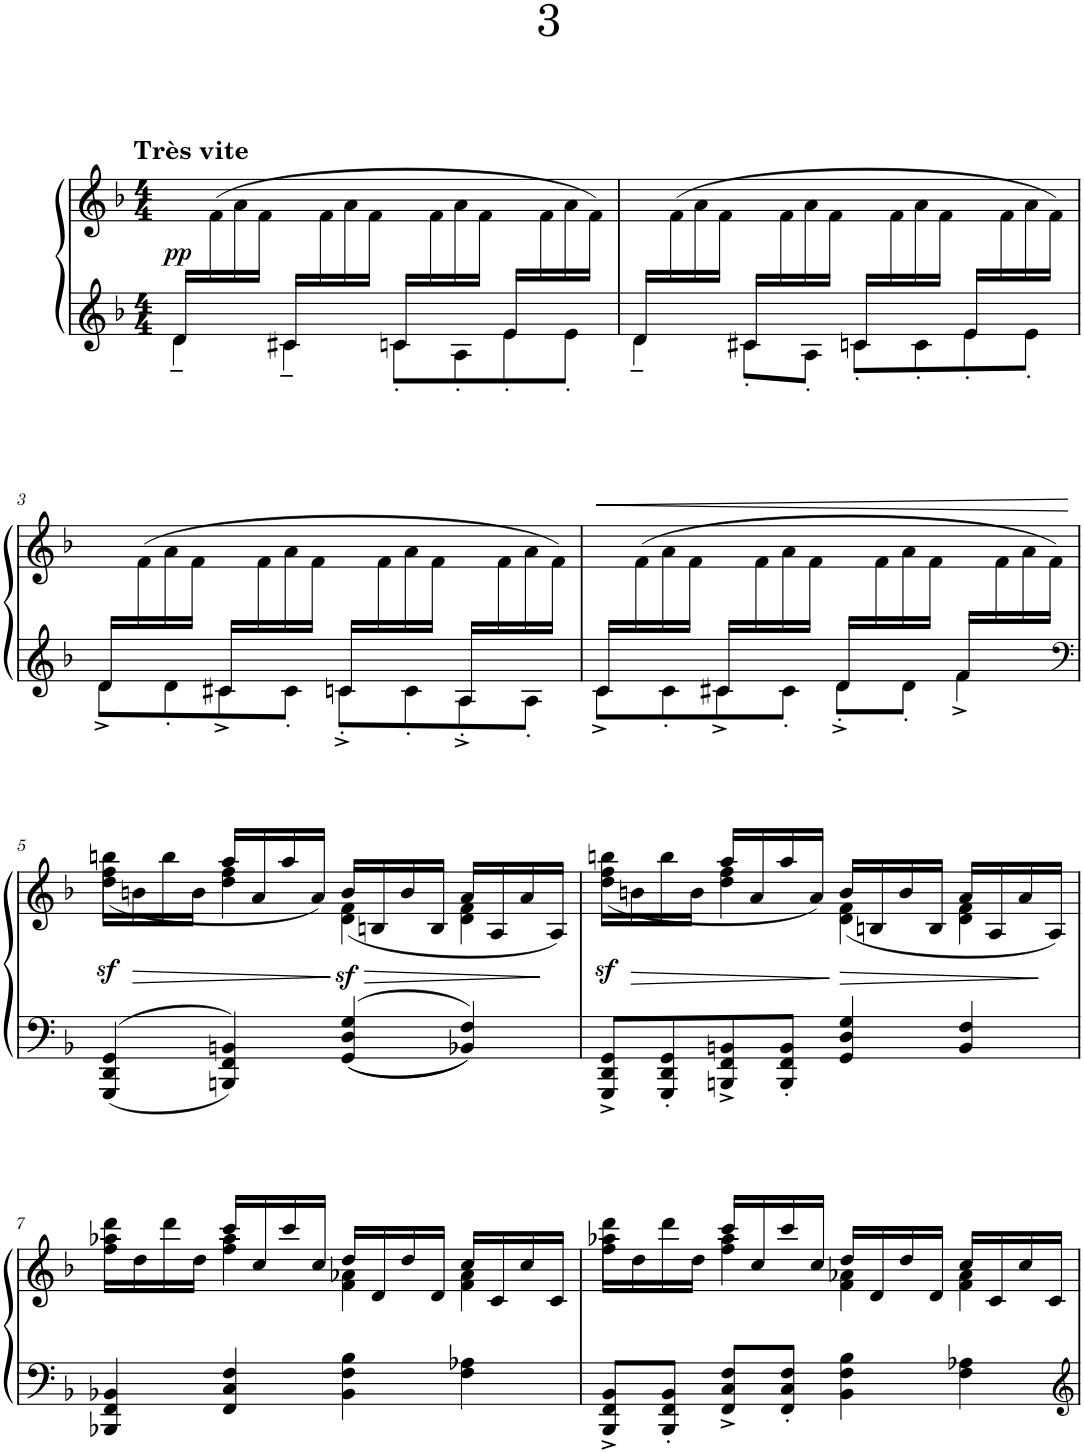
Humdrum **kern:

**kern	**kern	**dynam
*part1	*part1	*part1
*staff2	*staff1	*staff1/2
*I"Piano	*	*
*I'Pno.	*	*
*clefG2	*clefG2	*
*k[b-]	*k[b-]	*
*M4/4	*M4/4	*
=1	=1	=1
*^	*	*
!	!	!LO:TX:a:B:t=Très vite	!
!	!	!	!LO:DY:b
16d/LL	4d~<\	16ryy	pp
8.ryy	.	(16f\	.
.	.	16a\	.
.	.	16f\JJ	.
16c#X/LL	4c#~<\	16ryy	.
8.ryy	.	16f\	.
.	.	16a\	.
.	.	16f\JJ	.
16cn/LL	8c'<\L	16ryy	.
8.ryy	.	16f\	.
.	8A'<\	16a\	.
.	.	16f\JJ	.
16e/LL	8e'<\	16ryy	.
8.ryy	.	16f\	.
.	8e'<\J	16a\	.
.	.	16f\JJ)	.
=2	=2	=2	=2
16d/LL	4d~<\	16ryy	.
8.ryy	.	(16f\	.
.	.	16a\	.
.	.	16f\JJ	.
16c#X/LL	8c#'<\L	16ryy	.
8.ryy	.	16f\	.
.	8A'<\J	16a\	.
.	.	16f\JJ	.
16cn/LL	8c'<\L	16ryy	.
8.ryy	.	16f\	.
.	8c'<\	16a\	.
.	.	16f\JJ	.
16e/LL	8e'<\	16ryy	.
8.ryy	.	16f\	.
.	8e'<\J	16a\	.
.	.	16f\JJ)	.
!!LO:LB:g=z
=3	=3	=3	=3
16d/LL	8d^<\L	16ryy	.
8.ryy	.	(16f\	.
.	8d'<\	16a\	.
.	.	16f\JJ	.
16c#X/LL	8c#^<\	16ryy	.
8.ryy	.	16f\	.
.	8c#'<\J	16a\	.
.	.	16f\JJ	.
16cn/LL	8c'<^<\L	16ryy	.
8.ryy	.	16f\	.
.	8c'<\	16a\	.
.	.	16f\JJ	.
16A/LL	8A'<^<\	16ryy	.
8.ryy	.	16f\	.
.	8A'<\J	16a\	.
.	.	16f\JJ)	.
=4	=4	=4	=4
!	!	!	!LO:HP:b=2
16c/LL	8c^<\L	16ryy	<
8.ryy	.	(16f\	.
.	8c'<\	16a\	.
.	.	16f\JJ	.
16c#X/LL	8c#^<\	16ryy	.
8.ryy	.	16f\	.
.	8c#'<\J	16a\	.
.	.	16f\JJ	.
16d/LL	8d'<^<\L	16ryy	.
8.ryy	.	16f\	.
.	8d'<\J	16a\	.
.	.	16f\JJ	.
16f/LL	4f^<\	16ryy	.
8.ryy	.	16f\	.
.	.	16a\	.
.	.	16f\JJ)	.
*v	*v	*	*
.	.	[
!!LO:LB:g=z
=5	=5	=5
*clefF4	*	*
*	*^	*
!	!	!	!LO:DY:b
4GGG/ 4DD/ 4GG/	(4dd\ 4ff\	16bbn\LL	sf
!	!	!	!LO:HP:b
.	.	16bn\	>
.	.	16bb\	.
.	.	16b\JJ	.
4BBBn/ 4FF/ 4BBn/	4dd\ 4ff\	16aa/LL	.
.	.	16a/	.
.	.	16aa/	.
.	.	16a/JJ)	.
!	!	!	!LO:HP:b
!	!	!	!LO:DY:n=1:b
4GG/ 4D/ 4G/	(4d\ 4f\	16b/LL	> sf
.	.	16Bn/	.
.	.	16b/	.
.	.	16B/JJ	.
4BB-X/ 4F/	4d\ 4f\	16a/LL	.
.	.	16A/	.
.	.	16a/	.
.	.	16A/JJ)	]
=6	=6	=6	=6
!	!	!	!LO:DY:b
8GGG/^ 8DD/^ 8GG/^L	(4dd\ 4ff\	16bbn\LL	sf
.	.	16bn\	.
8GGG/' 8DD/' 8GG/'	.	16bb\	.
.	.	16b\JJ	.
8BBBn/^ 8FF/^ 8BBn/^	4dd\ 4ff\	16aa/LL	.
.	.	16a/	.
8BBB/' 8FF/' 8BB/'J	.	16aa/	.
.	.	16a/JJ)	.
!	!	!	!LO:HP:n=1:b
4GG/ 4D/ 4G/	(4d\ 4f\	16b/LL	] >
.	.	16Bn/	.
.	.	16b/	.
.	.	16B/JJ	.
4BB/ 4F/	4d\ 4f\	16a/LL	.
.	.	16A/	.
.	.	16a/	.
.	.	16A/JJ)	]
!!LO:LB:g=z	!!
=7	=7	=7	=7
4BBB-X/ 4FF/ 4BB-X/	4ff\ 4aa-X\	16ddd\LL	.
.	.	16dd\	.
.	.	16ddd\	.
.	.	16dd\JJ	.
4FF/ 4C/ 4F/	4ff\ 4aa-\	16ccc/LL	.
.	.	16cc/	.
.	.	16ccc/	.
.	.	16cc/JJ	.
4BB-\ 4F\ 4B-\	4f\ 4a-X\	16dd/LL	.
.	.	16d/	.
.	.	16dd/	.
.	.	16d/JJ	.
4F\ 4A-X\	4f\ 4a-\	16cc/LL	.
.	.	16c/	.
.	.	16cc/	.
.	.	16c/JJ	.
=8	=8	=8	=8
8BBB-/^ 8FF/^ 8BB-/^L	4ff\ 4aa-X\	16ddd\LL	.
.	.	16dd\	.
8BBB-/' 8FF/' 8BB-/'J	.	16ddd\	.
.	.	16dd\JJ	.
8FF/^ 8C/^ 8F/^L	4ff\ 4aa-\	16ccc/LL	.
.	.	16cc/	.
8FF/' 8C/' 8F/'J	.	16ccc/	.
.	.	16cc/JJ	.
4BB-\ 4F\ 4B-\	4f\ 4a-X\	16dd/LL	.
.	.	16d/	.
.	.	16dd/	.
.	.	16d/JJ	.
4F\ 4A-X\	4f\ 4a-\	16cc/LL	.
.	.	16c/	.
.	.	16cc/	.
.	.	16c/JJ	.
*	*v	*v	*
=	=	=
*-	*-	*-
